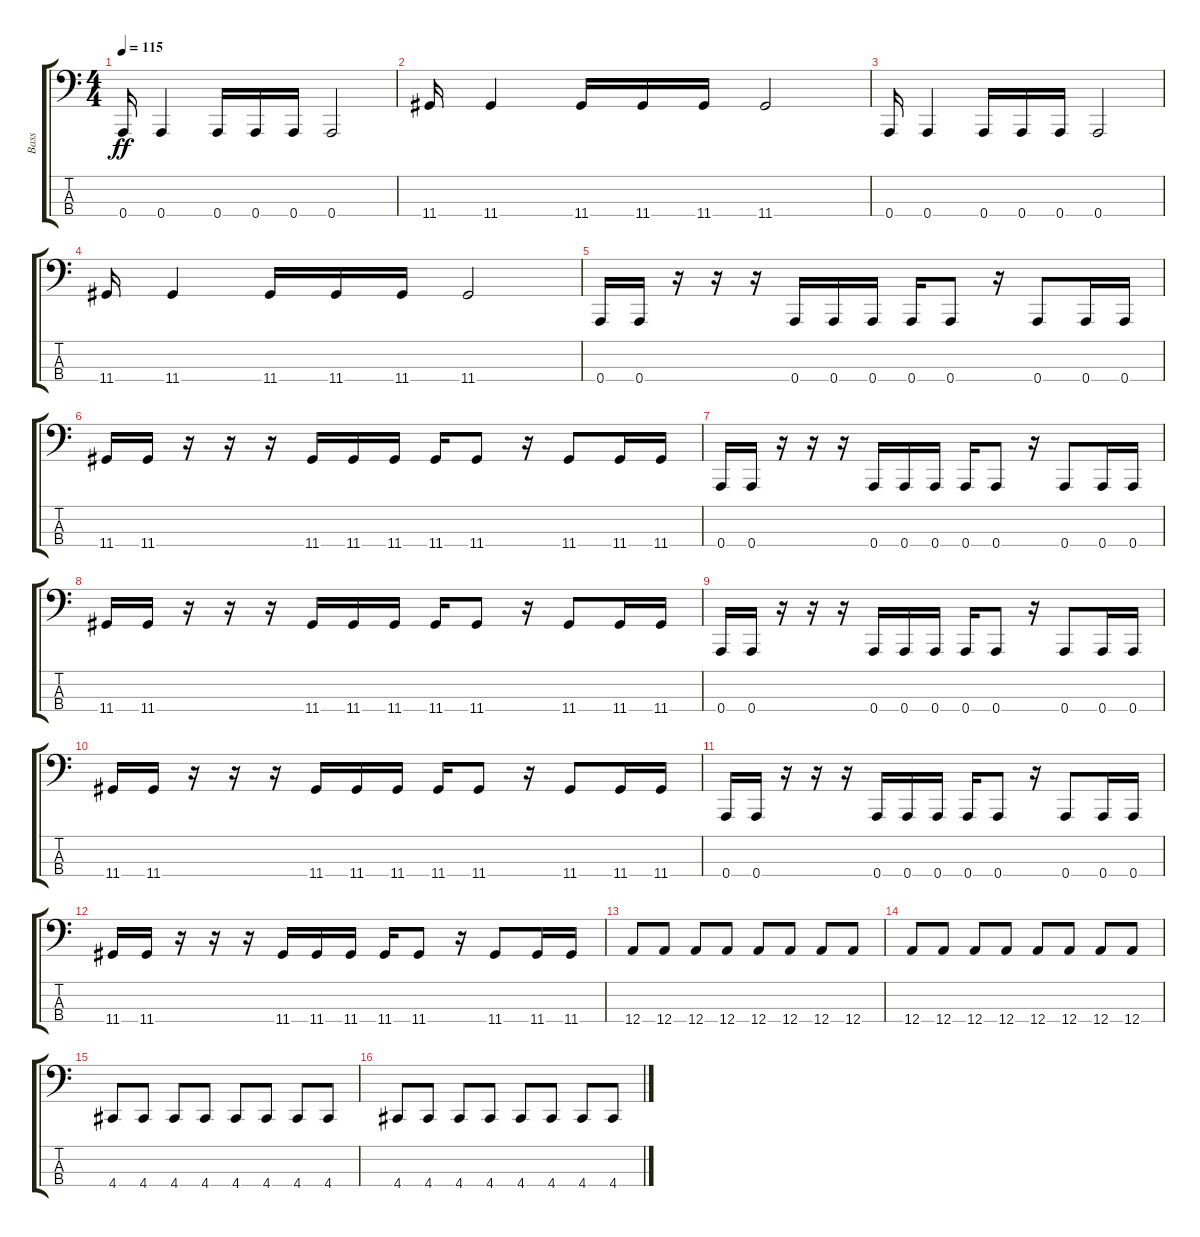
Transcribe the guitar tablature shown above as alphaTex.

\track ("Bass" "Bass") {instrument electricbassfinger}
\staff {score tabs}
\tuning (D2 A1 E1 A0) {hide}
\ts (4 4)
\tempo 115
\clef f4
\ks c
0.4.16{dy ff} 0.4.4 0.4.16 0.4.16 0.4.16 0.4.2 |
11.4.16 11.4.4 11.4.16 11.4.16 11.4.16 11.4.2 |
0.4.16 0.4.4 0.4.16 0.4.16 0.4.16 0.4.2 |
11.4.16 11.4.4 11.4.16 11.4.16 11.4.16 11.4.2 |
0.4.16 0.4.16 r.16 r.16 r.16 0.4.16 0.4.16 0.4.16 0.4.16 0.4.8 r.16 0.4.8 0.4.16 0.4.16 |
11.4.16 11.4.16 r.16 r.16 r.16 11.4.16 11.4.16 11.4.16 11.4.16 11.4.8 r.16 11.4.8 11.4.16 11.4.16 |
0.4.16 0.4.16 r.16 r.16 r.16 0.4.16 0.4.16 0.4.16 0.4.16 0.4.8 r.16 0.4.8 0.4.16 0.4.16 |
11.4.16 11.4.16 r.16 r.16 r.16 11.4.16 11.4.16 11.4.16 11.4.16 11.4.8 r.16 11.4.8 11.4.16 11.4.16 |
0.4.16 0.4.16 r.16 r.16 r.16 0.4.16 0.4.16 0.4.16 0.4.16 0.4.8 r.16 0.4.8 0.4.16 0.4.16 |
11.4.16 11.4.16 r.16 r.16 r.16 11.4.16 11.4.16 11.4.16 11.4.16 11.4.8 r.16 11.4.8 11.4.16 11.4.16 |
0.4.16 0.4.16 r.16 r.16 r.16 0.4.16 0.4.16 0.4.16 0.4.16 0.4.8 r.16 0.4.8 0.4.16 0.4.16 |
11.4.16 11.4.16 r.16 r.16 r.16 11.4.16 11.4.16 11.4.16 11.4.16 11.4.8 r.16 11.4.8 11.4.16 11.4.16 |
12.4.8 12.4.8 12.4.8 12.4.8 12.4.8 12.4.8 12.4.8 12.4.8 |
12.4.8 12.4.8 12.4.8 12.4.8 12.4.8 12.4.8 12.4.8 12.4.8 |
4.4.8 4.4.8 4.4.8 4.4.8 4.4.8 4.4.8 4.4.8 4.4.8 |
4.4.8 4.4.8 4.4.8 4.4.8 4.4.8 4.4.8 4.4.8 4.4.8
